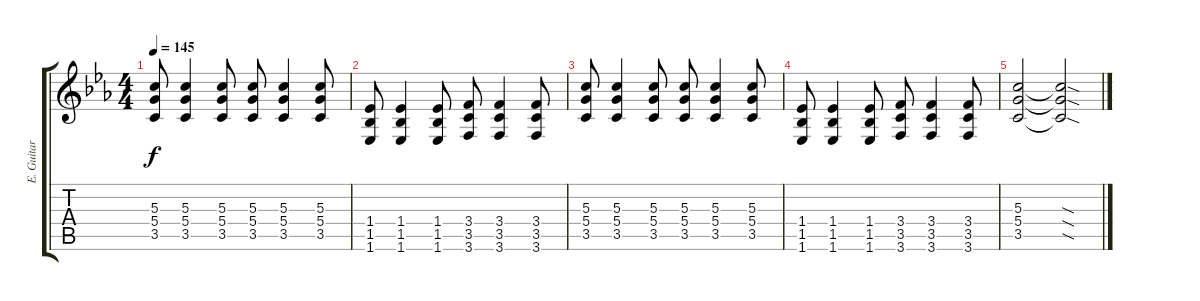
\track ("E. Guitar I" "E. Guitar ") {instrument overdrivenguitar}
\staff {score tabs}
\tuning (E4 B3 G3 D3 A2 D2) {hide}
\ts (4 4)
\tempo 145
\clef g2
\ks eb
(5.3 5.4 3.5).8{dy f} (5.3 5.4 3.5).4 (5.3 5.4 3.5).8 (5.3 5.4 3.5).8 (5.3 5.4 3.5).4 (5.3 5.4 3.5).8 |
(1.4 1.5 1.6).8 (1.4 1.5 1.6).4 (1.4 1.5 1.6).8 (3.4 3.5 3.6).8 (3.4 3.5 3.6).4 (3.4 3.5 3.6).8 |
(5.3 5.4 3.5).8 (5.3 5.4 3.5).4 (5.3 5.4 3.5).8 (5.3 5.4 3.5).8 (5.3 5.4 3.5).4 (5.3 5.4 3.5).8 |
(1.4 1.5 1.6).8 (1.4 1.5 1.6).4 (1.4 1.5 1.6).8 (3.4 3.5 3.6).8 (3.4 3.5 3.6).4 (3.4 3.5 3.6).8 |
(5.3 5.4 3.5).2 (5.3{sod t} 5.4{sod t} 3.5{sod t}).2
